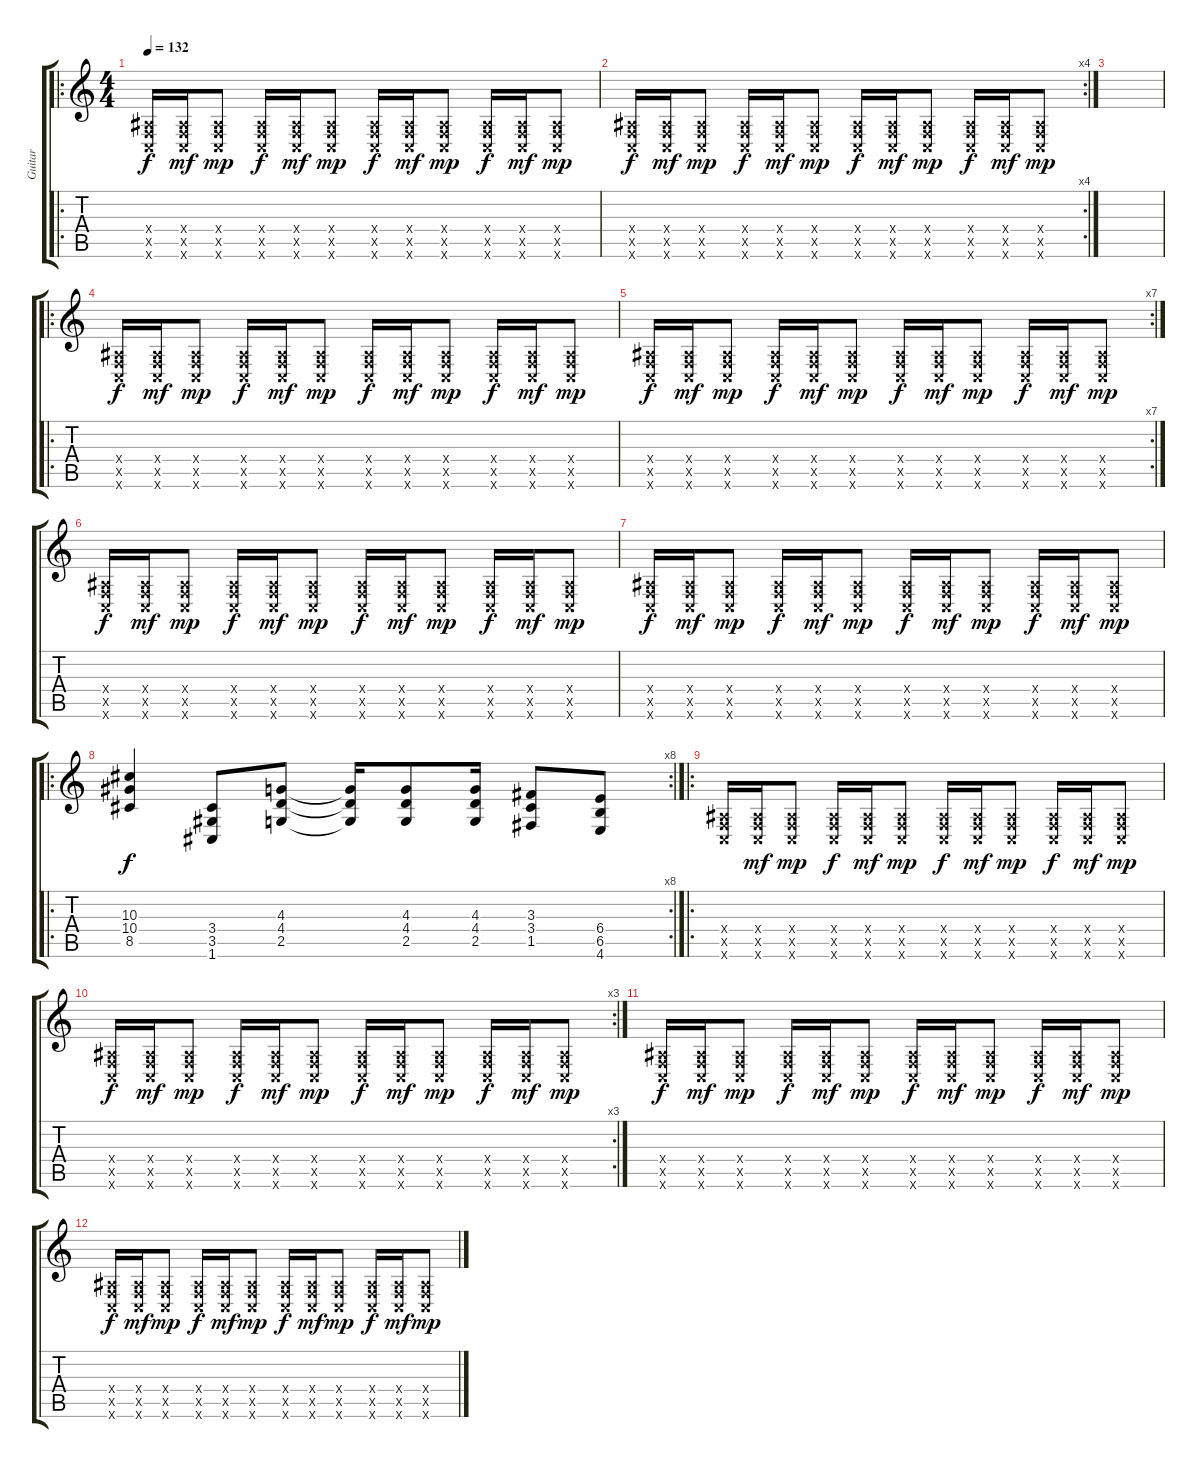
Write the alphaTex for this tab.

\track ("Guitar" "Guitar") {instrument overdrivenguitar}
\staff {score tabs}
\tuning (C4 G3 Eb3 Bb2 F2 C2) {hide}
\ro
\ts (4 4)
\tempo 132
\clef g2
\ks c
(0.4{x} 0.5{x} 0.6{x}).16{dy f instrument overdrivenguitar} (0.4{x} 0.5{x} 0.6{x}).16{dy mf} (0.4{x} 0.5{x} 0.6{x}).8{dy mp} (0.4{x} 0.5{x} 0.6{x}).16{dy f} (0.4{x} 0.5{x} 0.6{x}).16{dy mf} (0.4{x} 0.5{x} 0.6{x}).8{dy mp} (0.4{x} 0.5{x} 0.6{x}).16{dy f} (0.4{x} 0.5{x} 0.6{x}).16{dy mf} (0.4{x} 0.5{x} 0.6{x}).8{dy mp} (0.4{x} 0.5{x} 0.6{x}).16{dy f} (0.4{x} 0.5{x} 0.6{x}).16{dy mf} (0.4{x} 0.5{x} 0.6{x}).8{dy mp} |
\rc 4
(0.4{x} 0.5{x} 0.6{x}).16{dy f} (0.4{x} 0.5{x} 0.6{x}).16{dy mf} (0.4{x} 0.5{x} 0.6{x}).8{dy mp} (0.4{x} 0.5{x} 0.6{x}).16{dy f} (0.4{x} 0.5{x} 0.6{x}).16{dy mf} (0.4{x} 0.5{x} 0.6{x}).8{dy mp} (0.4{x} 0.5{x} 0.6{x}).16{dy f} (0.4{x} 0.5{x} 0.6{x}).16{dy mf} (0.4{x} 0.5{x} 0.6{x}).8{dy mp} (0.4{x} 0.5{x} 0.6{x}).16{dy f} (0.4{x} 0.5{x} 0.6{x}).16{dy mf} (0.4{x} 0.5{x} 0.6{x}).8{dy mp} |
|
\ro
(0.4{x} 0.5{x} 0.6{x}).16{dy f} (0.4{x} 0.5{x} 0.6{x}).16{dy mf} (0.4{x} 0.5{x} 0.6{x}).8{dy mp} (0.4{x} 0.5{x} 0.6{x}).16{dy f} (0.4{x} 0.5{x} 0.6{x}).16{dy mf} (0.4{x} 0.5{x} 0.6{x}).8{dy mp} (0.4{x} 0.5{x} 0.6{x}).16{dy f} (0.4{x} 0.5{x} 0.6{x}).16{dy mf} (0.4{x} 0.5{x} 0.6{x}).8{dy mp} (0.4{x} 0.5{x} 0.6{x}).16{dy f} (0.4{x} 0.5{x} 0.6{x}).16{dy mf} (0.4{x} 0.5{x} 0.6{x}).8{dy mp} |
\rc 7
(0.4{x} 0.5{x} 0.6{x}).16{dy f} (0.4{x} 0.5{x} 0.6{x}).16{dy mf} (0.4{x} 0.5{x} 0.6{x}).8{dy mp} (0.4{x} 0.5{x} 0.6{x}).16{dy f} (0.4{x} 0.5{x} 0.6{x}).16{dy mf} (0.4{x} 0.5{x} 0.6{x}).8{dy mp} (0.4{x} 0.5{x} 0.6{x}).16{dy f} (0.4{x} 0.5{x} 0.6{x}).16{dy mf} (0.4{x} 0.5{x} 0.6{x}).8{dy mp} (0.4{x} 0.5{x} 0.6{x}).16{dy f} (0.4{x} 0.5{x} 0.6{x}).16{dy mf} (0.4{x} 0.5{x} 0.6{x}).8{dy mp} |
(0.4{x} 0.5{x} 0.6{x}).16{dy f} (0.4{x} 0.5{x} 0.6{x}).16{dy mf} (0.4{x} 0.5{x} 0.6{x}).8{dy mp} (0.4{x} 0.5{x} 0.6{x}).16{dy f} (0.4{x} 0.5{x} 0.6{x}).16{dy mf} (0.4{x} 0.5{x} 0.6{x}).8{dy mp} (0.4{x} 0.5{x} 0.6{x}).16{dy f} (0.4{x} 0.5{x} 0.6{x}).16{dy mf} (0.4{x} 0.5{x} 0.6{x}).8{dy mp} (0.4{x} 0.5{x} 0.6{x}).16{dy f} (0.4{x} 0.5{x} 0.6{x}).16{dy mf} (0.4{x} 0.5{x} 0.6{x}).8{dy mp} |
(0.4{x} 0.5{x} 0.6{x}).16{dy f} (0.4{x} 0.5{x} 0.6{x}).16{dy mf} (0.4{x} 0.5{x} 0.6{x}).8{dy mp} (0.4{x} 0.5{x} 0.6{x}).16{dy f} (0.4{x} 0.5{x} 0.6{x}).16{dy mf} (0.4{x} 0.5{x} 0.6{x}).8{dy mp} (0.4{x} 0.5{x} 0.6{x}).16{dy f} (0.4{x} 0.5{x} 0.6{x}).16{dy mf} (0.4{x} 0.5{x} 0.6{x}).8{dy mp} (0.4{x} 0.5{x} 0.6{x}).16{dy f} (0.4{x} 0.5{x} 0.6{x}).16{dy mf} (0.4{x} 0.5{x} 0.6{x}).8{dy mp} |
\ro
\rc 8
(10.3 10.4 8.5).4{dy f} (3.4 3.5 1.6).8 (4.3 4.4 2.5).8 (4.3{t} 4.4{t} 2.5{t}).16 (4.3 4.4 2.5).8 (4.3 4.4 2.5).16 (3.3 3.4 1.5).8 (6.4 6.5 4.6).8 |
\ro
(0.4{x} 0.5{x} 0.6{x}).16 (0.4{x} 0.5{x} 0.6{x}).16{dy mf} (0.4{x} 0.5{x} 0.6{x}).8{dy mp} (0.4{x} 0.5{x} 0.6{x}).16{dy f} (0.4{x} 0.5{x} 0.6{x}).16{dy mf} (0.4{x} 0.5{x} 0.6{x}).8{dy mp} (0.4{x} 0.5{x} 0.6{x}).16{dy f} (0.4{x} 0.5{x} 0.6{x}).16{dy mf} (0.4{x} 0.5{x} 0.6{x}).8{dy mp} (0.4{x} 0.5{x} 0.6{x}).16{dy f} (0.4{x} 0.5{x} 0.6{x}).16{dy mf} (0.4{x} 0.5{x} 0.6{x}).8{dy mp} |
\rc 3
(0.4{x} 0.5{x} 0.6{x}).16{dy f} (0.4{x} 0.5{x} 0.6{x}).16{dy mf} (0.4{x} 0.5{x} 0.6{x}).8{dy mp} (0.4{x} 0.5{x} 0.6{x}).16{dy f} (0.4{x} 0.5{x} 0.6{x}).16{dy mf} (0.4{x} 0.5{x} 0.6{x}).8{dy mp} (0.4{x} 0.5{x} 0.6{x}).16{dy f} (0.4{x} 0.5{x} 0.6{x}).16{dy mf} (0.4{x} 0.5{x} 0.6{x}).8{dy mp} (0.4{x} 0.5{x} 0.6{x}).16{dy f} (0.4{x} 0.5{x} 0.6{x}).16{dy mf} (0.4{x} 0.5{x} 0.6{x}).8{dy mp} |
(0.4{x} 0.5{x} 0.6{x}).16{dy f} (0.4{x} 0.5{x} 0.6{x}).16{dy mf} (0.4{x} 0.5{x} 0.6{x}).8{dy mp} (0.4{x} 0.5{x} 0.6{x}).16{dy f} (0.4{x} 0.5{x} 0.6{x}).16{dy mf} (0.4{x} 0.5{x} 0.6{x}).8{dy mp} (0.4{x} 0.5{x} 0.6{x}).16{dy f} (0.4{x} 0.5{x} 0.6{x}).16{dy mf} (0.4{x} 0.5{x} 0.6{x}).8{dy mp} (0.4{x} 0.5{x} 0.6{x}).16{dy f} (0.4{x} 0.5{x} 0.6{x}).16{dy mf} (0.4{x} 0.5{x} 0.6{x}).8{dy mp} |
(0.4{x} 0.5{x} 0.6{x}).16{dy f} (0.4{x} 0.5{x} 0.6{x}).16{dy mf} (0.4{x} 0.5{x} 0.6{x}).8{dy mp} (0.4{x} 0.5{x} 0.6{x}).16{dy f} (0.4{x} 0.5{x} 0.6{x}).16{dy mf} (0.4{x} 0.5{x} 0.6{x}).8{dy mp} (0.4{x} 0.5{x} 0.6{x}).16{dy f} (0.4{x} 0.5{x} 0.6{x}).16{dy mf} (0.4{x} 0.5{x} 0.6{x}).8{dy mp} (0.4{x} 0.5{x} 0.6{x}).16{dy f} (0.4{x} 0.5{x} 0.6{x}).16{dy mf} (0.4{x} 0.5{x} 0.6{x}).8{dy mp}
